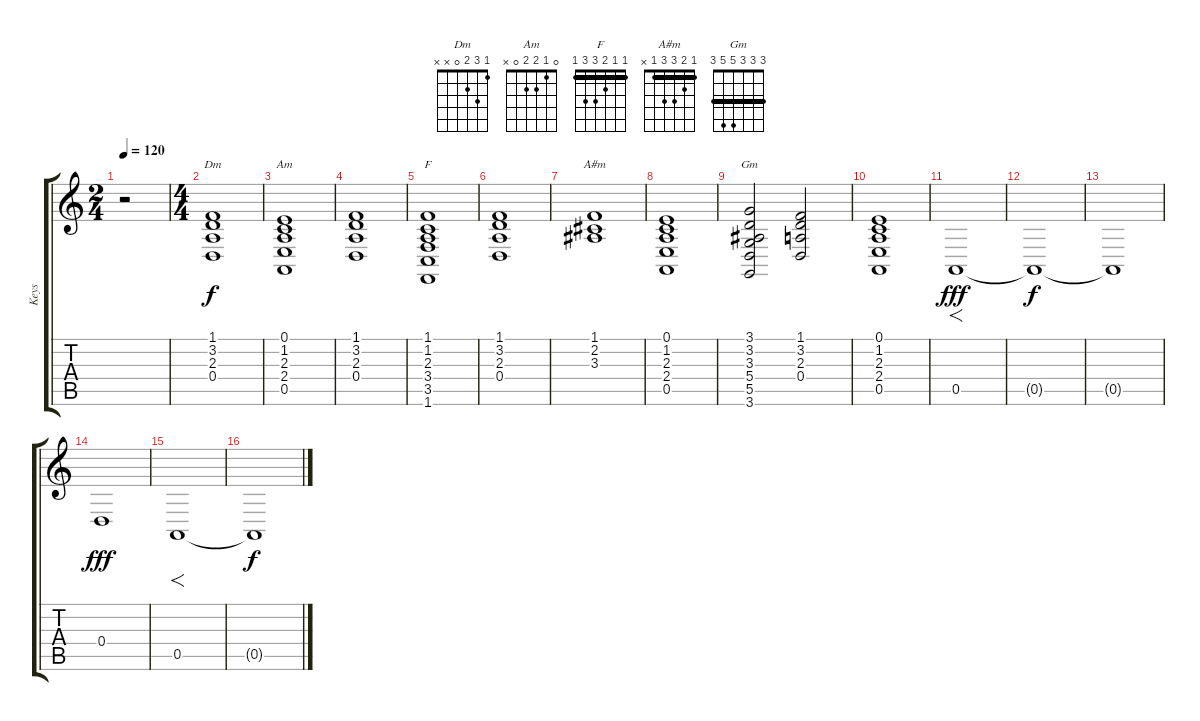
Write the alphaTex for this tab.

\track ("Keys" "Keys") {instrument stringensemble1}
\staff {score tabs}
\tuning (E4 B3 G3 D3 A2 E2) {hide}
\chord ("Dm" 1 3 2 0 x x)
\chord ("Am" 0 1 2 2 0 x)
\chord ("F" 1 1 2 3 3 1) {barre 1}
\chord ("A#m" 1 2 3 3 1 x) {barre 1}
\chord ("Gm" 3 3 3 5 5 3) {barre 3}
\ts (2 4)
\tempo 120
\clef g2
\ks c
r.2{dy f} |
\ts (4 4)
(1.1 3.2 2.3 0.4).1{ch "Dm" volume 10} |
(0.1 1.2 2.3 2.4 0.5).1{ch "Am"} |
(1.1 3.2 2.3 0.4).1 |
(1.1 1.2 2.3 3.4 3.5 1.6).1{ch "F"} |
(1.1 3.2 2.3 0.4).1 |
(1.1 2.2 3.3).1{ch "A#m"} |
(0.1 1.2 2.3 2.4 0.5).1 |
(3.1 3.2 3.3 5.4 5.5 3.6).2{ch "Gm"} (1.1 3.2 2.3 0.4).2 |
(0.1 1.2 2.3 2.4 0.5).1 |
0.5.1{f dy fff} |
0.5{t}.1{dy f} |
0.5{t}.1 |
0.4.1{dy fff} |
0.5.1{f} |
0.5{t}.1{dy f}
